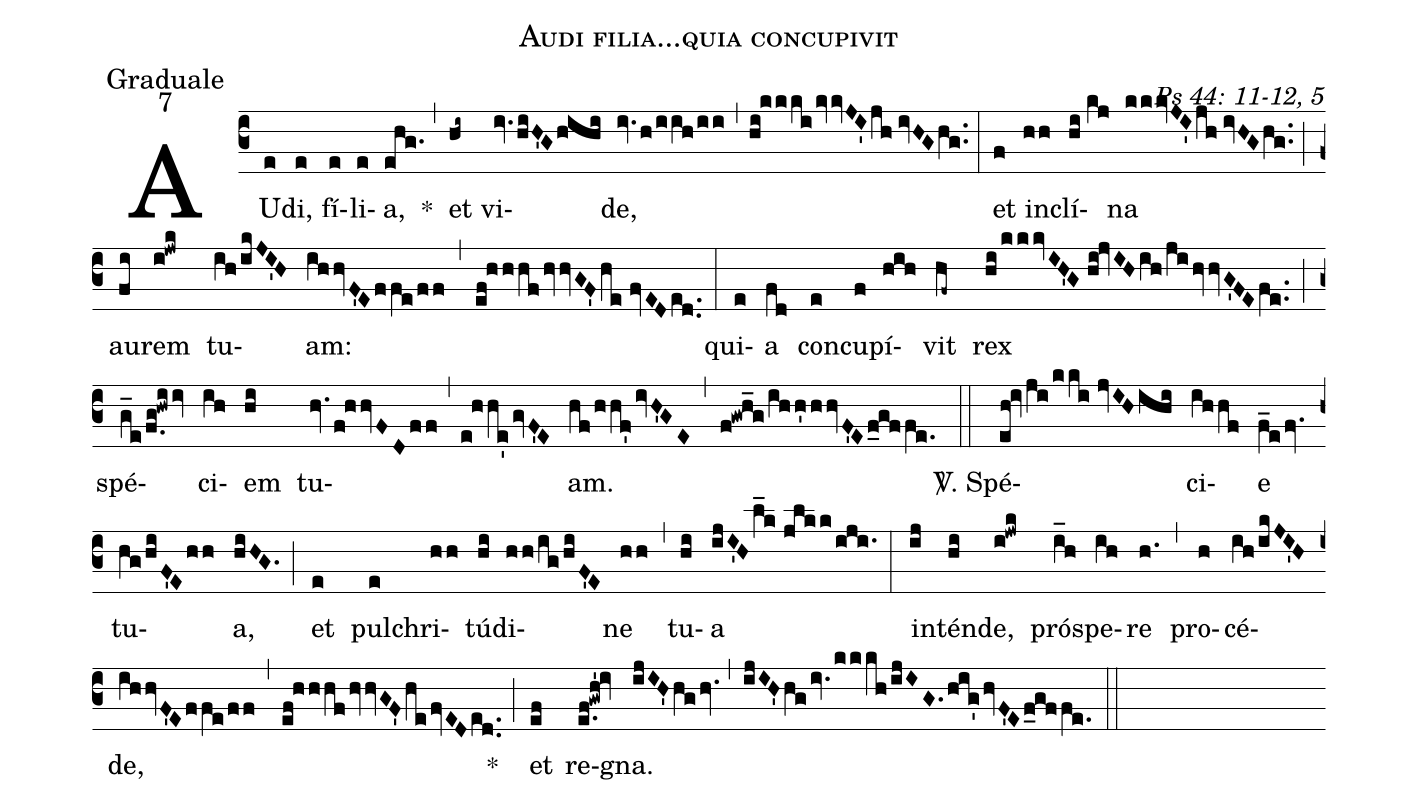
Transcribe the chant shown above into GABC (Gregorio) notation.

name: Audi filia...quia concupivit;
office-part: Graduale;
mode: 7;
commentary: Ps 44: 11-12, 5;
%%
(c3) AU(e)di,(e) fí(e)li(e)a,(ehg.) *(,) et(hi~) vi(iv.hiH'Ghihi)de,(iv.h/iih/ii) (,) (hi!kkkikvvJI'jh//ivHGhg..) (:)
et(f) in(hh)clí(hi//kj)na(kkkvJI'jh//ivHGhg..) (;) au(fi)rem(i!jwk) tu(ih/ikJI'H)am:(ihhvF'Effe/ff) (,) (ef!hhhfhvvGF'he//fvEDed..) (:)
qui(e)a(fd) con(e)cu(f)pí(hih)vit(hf~) rex(hi/kkkvIH'G//hi!jvIHih/jihvvG'FEfe..) (;) spé(g_e/f.g!hwiiv)ci(ih)em(hi) tu(hv.f!hhvFDff,e!hhe'gvF'E)am.(hf/hhf'ivH'GE) (,) (f!gwh_g/ihh'hhvF'Ef_gffe.) (::)
<sp>V/</sp>. Spé(eh!ivji/kki//jvIHihi)ci(ihhf)e(f_efv.) tu(hg/hiF'Ehh)a,(hiHG.) (;) et(e) pul(e)chri(hh)tú(hi)di(hh/ig/hiF'E)ne(hh) (,) tu(hi)a(ijI'Hl_k//jlkk/iji.) (:)
in(ij)tén(hi)de,(i!jwk) pró(i_h)spe(ih)re(h.) (,) pro(h)cé(ih/ikJI'H)de,(ihhvF'Effe/ff) (,) (ef!hhhfhvvGF'hefvEDed..) *(;) et(ef) re(e.f!gwh'!iv)gna.(ijIH'hghv.) (,) (ijIH'hgiv.kkkh/ijIG.hig'hvF'Ef_gffe.) (::)
